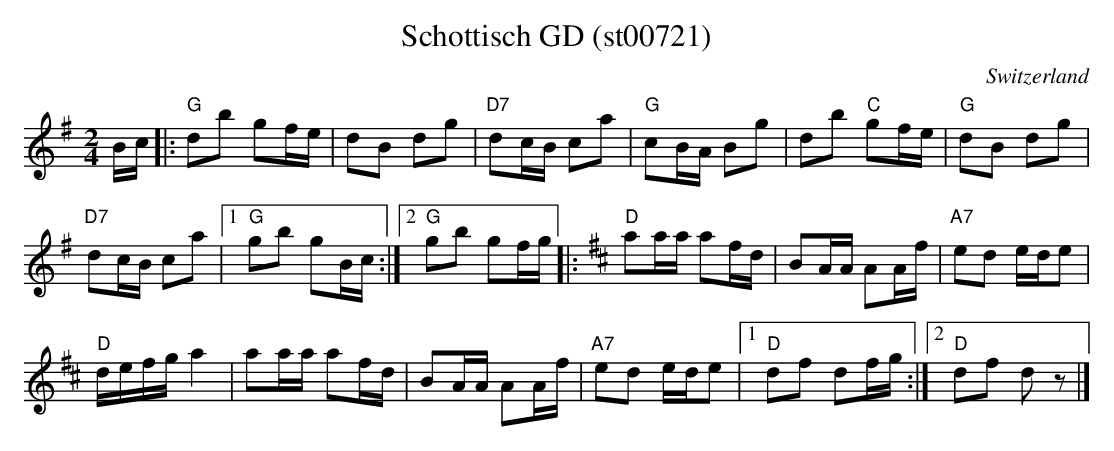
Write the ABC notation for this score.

X:1
T: Schottisch GD (st00721)
O:Switzerland
M:2/4
L:1/8
K:G major
B/c/ |: "G"db gf/e/ | dB dg | "D7"dc/B/ ca | "G"cB/A/ Bg | db "C"gf/e/ | "G"dB dg |
"D7"dc/B/ ca |1 "G"gb gB/c/ :|2 "G"gb gf/g/ |: [K:D] "D"aa/a/ af/d/ | BA/A/ AA/f/ | "A7"ed e/d/e |
"D"d/e/f/g/ a2 | aa/a/ af/d/ | BA/A/ AA/f/ | "A7"ed e/d/e |1 "D"df df/g/ :|2 "D"df dz |]
